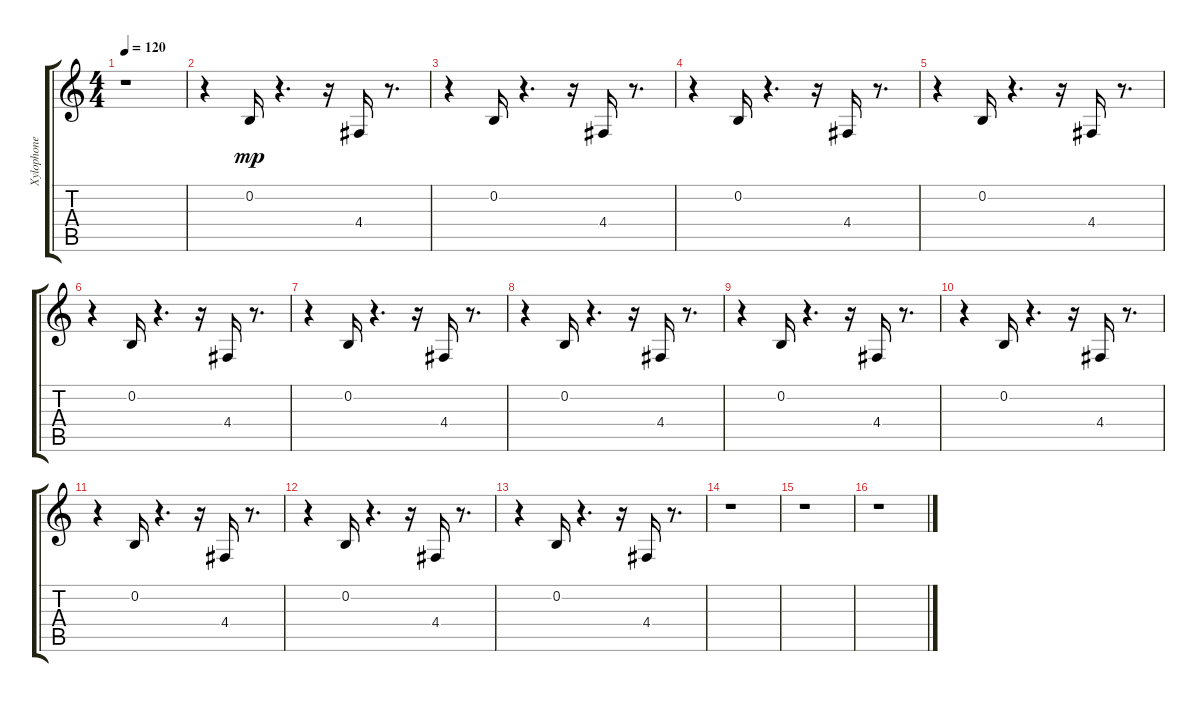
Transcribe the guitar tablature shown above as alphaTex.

\track ("Xylophone" "Xylophone") {instrument xylophone}
\staff {score tabs}
\tuning (E4 B3 G3 D3 A2 E2) {hide}
\ts (4 4)
\tempo 120
\clef g2
\ks c
r.1{dy mp} |
r.4 0.2.16 r.4{d} r.16 4.4.16 r.8{d} |
r.4 0.2.16 r.4{d} r.16 4.4.16 r.8{d} |
r.4 0.2.16 r.4{d} r.16 4.4.16 r.8{d} |
r.4 0.2.16 r.4{d} r.16 4.4.16 r.8{d} |
r.4 0.2.16 r.4{d} r.16 4.4.16 r.8{d} |
r.4 0.2.16 r.4{d} r.16 4.4.16 r.8{d} |
r.4 0.2.16 r.4{d} r.16 4.4.16 r.8{d} |
r.4 0.2.16 r.4{d} r.16 4.4.16 r.8{d} |
r.4 0.2.16 r.4{d} r.16 4.4.16 r.8{d} |
r.4 0.2.16 r.4{d} r.16 4.4.16 r.8{d} |
r.4 0.2.16 r.4{d} r.16 4.4.16 r.8{d} |
r.4 0.2.16 r.4{d} r.16 4.4.16 r.8{d} |
r.1 |
r.1 |
r.1
